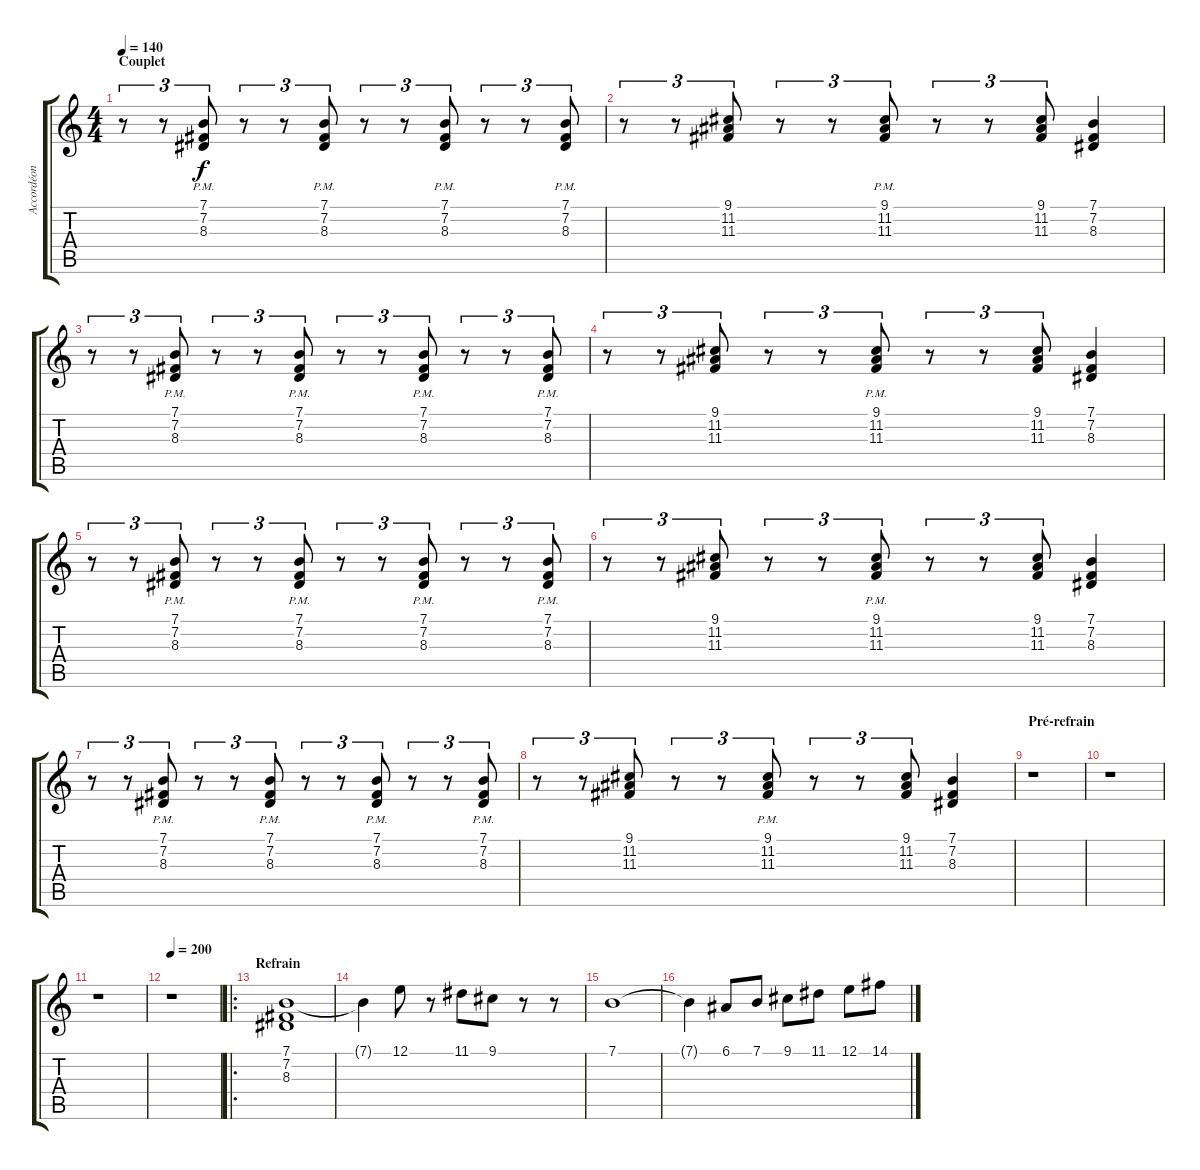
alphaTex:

\track ("Accordéon" "Accordéon") {instrument accordion}
\staff {score tabs}
\tuning (E4 B3 G3 D3 A2 E2) {hide}
\ts (4 4)
\section ("" "Couplet")
\tempo 140
\clef g2
\ks c
r.8{tu (3 2) dy f} r.8{tu (3 2)} (7.1{pm} 7.2{pm} 8.3{pm}).8{tu (3 2)} r.8{tu (3 2)} r.8{tu (3 2)} (7.1{pm} 7.2{pm} 8.3{pm}).8{tu (3 2)} r.8{tu (3 2)} r.8{tu (3 2)} (7.1{pm} 7.2{pm} 8.3{pm}).8{tu (3 2)} r.8{tu (3 2)} r.8{tu (3 2)} (7.1{pm} 7.2{pm} 8.3{pm}).8{tu (3 2)} |
r.8{tu (3 2)} r.8{tu (3 2)} (9.1 11.2 11.3).8{tu (3 2)} r.8{tu (3 2)} r.8{tu (3 2)} (9.1{pm} 11.2{pm} 11.3{pm}).8{tu (3 2)} r.8{tu (3 2)} r.8{tu (3 2)} (9.1 11.2 11.3).8{tu (3 2)} (7.1 7.2 8.3).4 |
r.8{tu (3 2)} r.8{tu (3 2)} (7.1{pm} 7.2{pm} 8.3{pm}).8{tu (3 2)} r.8{tu (3 2)} r.8{tu (3 2)} (7.1{pm} 7.2{pm} 8.3{pm}).8{tu (3 2)} r.8{tu (3 2)} r.8{tu (3 2)} (7.1{pm} 7.2{pm} 8.3{pm}).8{tu (3 2)} r.8{tu (3 2)} r.8{tu (3 2)} (7.1{pm} 7.2{pm} 8.3{pm}).8{tu (3 2)} |
r.8{tu (3 2)} r.8{tu (3 2)} (9.1 11.2 11.3).8{tu (3 2)} r.8{tu (3 2)} r.8{tu (3 2)} (9.1{pm} 11.2{pm} 11.3{pm}).8{tu (3 2)} r.8{tu (3 2)} r.8{tu (3 2)} (9.1 11.2 11.3).8{tu (3 2)} (7.1 7.2 8.3).4 |
r.8{tu (3 2)} r.8{tu (3 2)} (7.1{pm} 7.2{pm} 8.3{pm}).8{tu (3 2)} r.8{tu (3 2)} r.8{tu (3 2)} (7.1{pm} 7.2{pm} 8.3{pm}).8{tu (3 2)} r.8{tu (3 2)} r.8{tu (3 2)} (7.1{pm} 7.2{pm} 8.3{pm}).8{tu (3 2)} r.8{tu (3 2)} r.8{tu (3 2)} (7.1{pm} 7.2{pm} 8.3{pm}).8{tu (3 2)} |
r.8{tu (3 2)} r.8{tu (3 2)} (9.1 11.2 11.3).8{tu (3 2)} r.8{tu (3 2)} r.8{tu (3 2)} (9.1{pm} 11.2{pm} 11.3{pm}).8{tu (3 2)} r.8{tu (3 2)} r.8{tu (3 2)} (9.1 11.2 11.3).8{tu (3 2)} (7.1 7.2 8.3).4 |
r.8{tu (3 2)} r.8{tu (3 2)} (7.1{pm} 7.2{pm} 8.3{pm}).8{tu (3 2)} r.8{tu (3 2)} r.8{tu (3 2)} (7.1{pm} 7.2{pm} 8.3{pm}).8{tu (3 2)} r.8{tu (3 2)} r.8{tu (3 2)} (7.1{pm} 7.2{pm} 8.3{pm}).8{tu (3 2)} r.8{tu (3 2)} r.8{tu (3 2)} (7.1{pm} 7.2{pm} 8.3{pm}).8{tu (3 2)} |
r.8{tu (3 2)} r.8{tu (3 2)} (9.1 11.2 11.3).8{tu (3 2)} r.8{tu (3 2)} r.8{tu (3 2)} (9.1{pm} 11.2{pm} 11.3{pm}).8{tu (3 2)} r.8{tu (3 2)} r.8{tu (3 2)} (9.1 11.2 11.3).8{tu (3 2)} (7.1 7.2 8.3).4 |
\section ("" "Pré-refrain")
r.1 |
r.1 |
r.1 |
\tempo 200
r.1 |
\ro
\section ("" "Refrain")
(7.1 7.2 8.3).1 |
7.1{t}.4 12.1.8 r.8 11.1.8 9.1.8 r.8 r.8 |
7.1.1 |
7.1{t}.4 6.1.8 7.1.8 9.1.8 11.1.8 12.1.8 14.1.8
